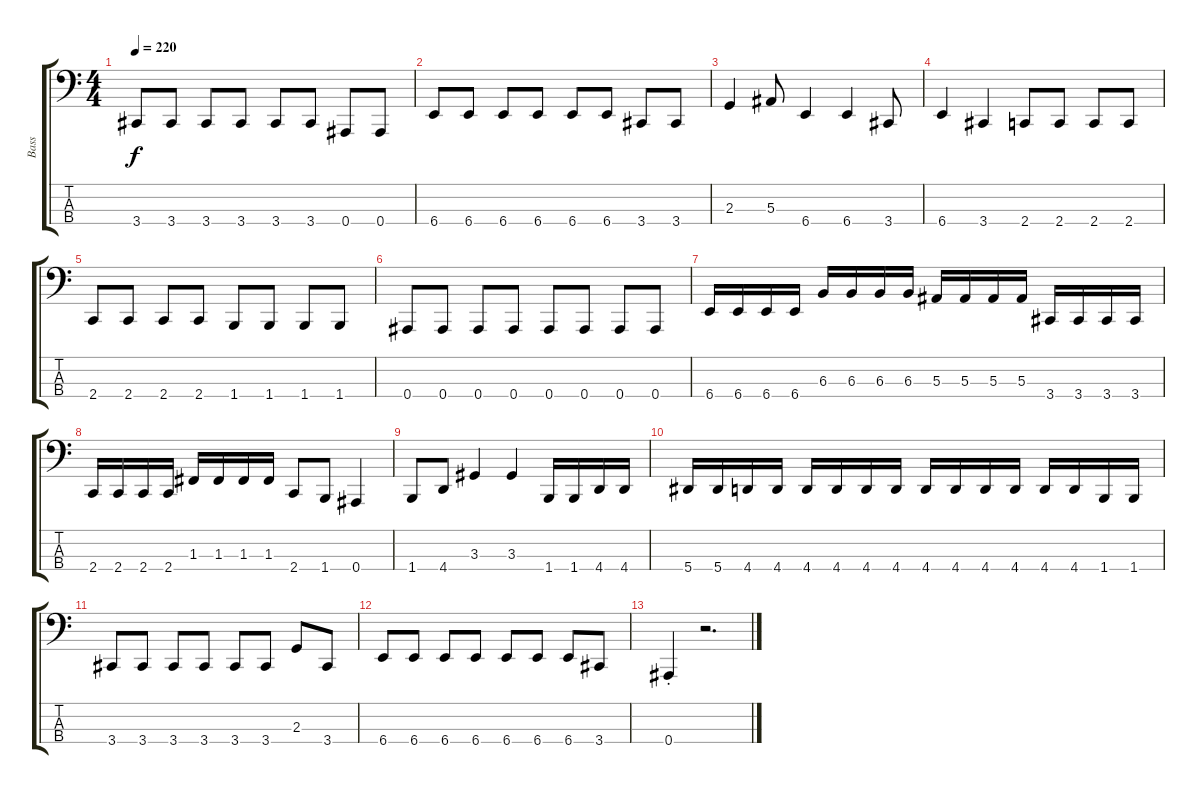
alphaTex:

\track ("Bass" "Bass") {instrument electricbasspick}
\staff {score tabs}
\tuning (Eb2 Bb1 F1 Bb0) {hide}
\ts (4 4)
\tempo 220
\clef f4
\ks c
3.4.8{dy f} 3.4.8 3.4.8 3.4.8 3.4.8 3.4.8 0.4.8 0.4.8 |
6.4.8 6.4.8 6.4.8 6.4.8 6.4.8 6.4.8 3.4.8 3.4.8 |
2.3.4 5.3.8 6.4.4 6.4.4 3.4.8 |
6.4.4 3.4.4 2.4.8 2.4.8 2.4.8 2.4.8 |
2.4.8 2.4.8 2.4.8 2.4.8 1.4.8 1.4.8 1.4.8 1.4.8 |
0.4.8 0.4.8 0.4.8 0.4.8 0.4.8 0.4.8 0.4.8 0.4.8 |
6.4.16 6.4.16 6.4.16 6.4.16 6.3.16 6.3.16 6.3.16 6.3.16 5.3.16 5.3.16 5.3.16 5.3.16 3.4.16 3.4.16 3.4.16 3.4.16 |
2.4.16 2.4.16 2.4.16 2.4.16 1.3.16 1.3.16 1.3.16 1.3.16 2.4.8 1.4.8 0.4.4 |
1.4.8 4.4.8 3.3.4 3.3.4 1.4.16 1.4.16 4.4.16 4.4.16 |
5.4.16 5.4.16 4.4.16 4.4.16 4.4.16 4.4.16 4.4.16 4.4.16 4.4.16 4.4.16 4.4.16 4.4.16 4.4.16 4.4.16 1.4.16 1.4.16 |
3.4.8 3.4.8 3.4.8 3.4.8 3.4.8 3.4.8 2.3.8 3.4.8 |
6.4.8 6.4.8 6.4.8 6.4.8 6.4.8 6.4.8 6.4.8 3.4.8 |
0.4{st}.4 r.2{d}
